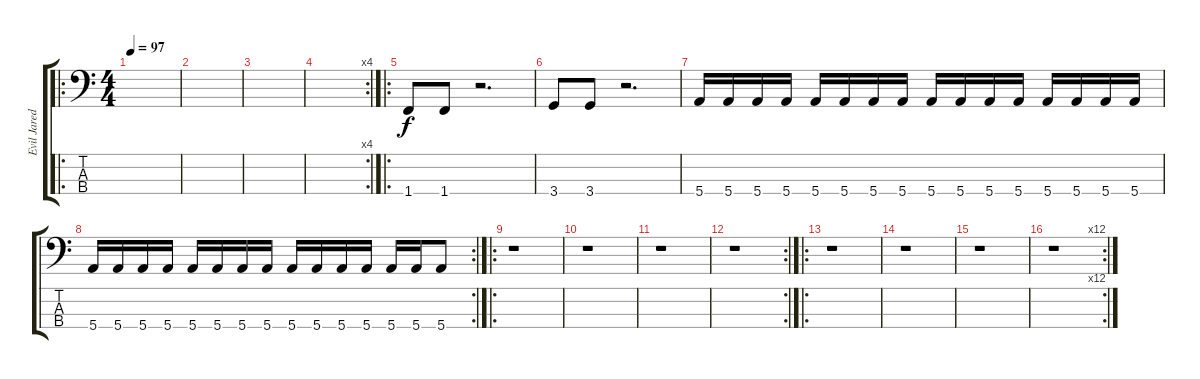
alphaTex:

\track ("Evil Jared - Choruses" "Evil Jared") {instrument electricbassfinger}
\staff {score tabs}
\tuning (G2 D2 A1 E1) {hide}
\ro
\ts (4 4)
\tempo 97
\clef f4
\ks c
|
|
|
\rc 4
|
\ro
1.4.8 1.4.8 r.2{d} |
3.4.8 3.4.8 r.2{d} |
5.4.16 5.4.16 5.4.16 5.4.16 5.4.16 5.4.16 5.4.16 5.4.16 5.4.16 5.4.16 5.4.16 5.4.16 5.4.16 5.4.16 5.4.16 5.4.16 |
\rc 2
5.4.16 5.4.16 5.4.16 5.4.16 5.4.16 5.4.16 5.4.16 5.4.16 5.4.16 5.4.16 5.4.16 5.4.16 5.4.16 5.4.16 5.4.8 |
\ro
r.1 |
r.1 |
r.1 |
\rc 2
r.1 |
\ro
r.1 |
r.1 |
r.1 |
\rc 12
r.1
